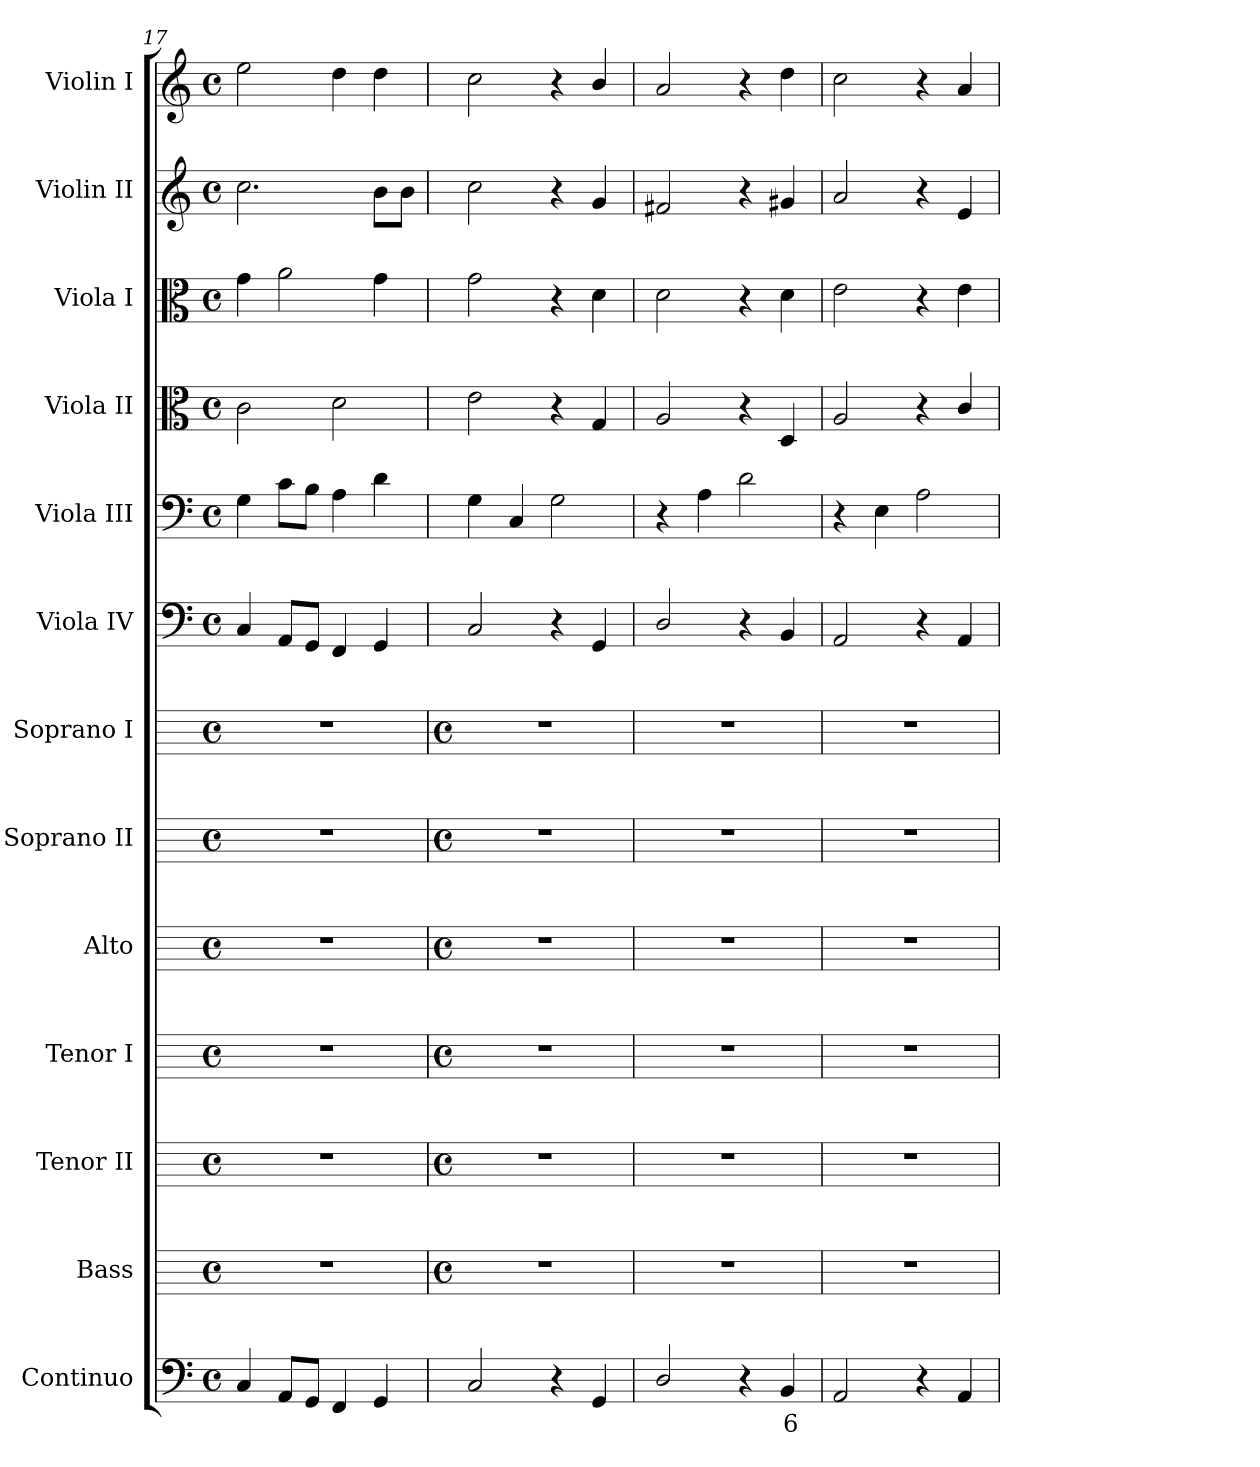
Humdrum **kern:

**kern	**text	**kern	**kern	**kern	**kern	**kern	**kern	**kern	**kern	**kern	**kern	**kern	**kern
*part13	*part13	*part12	*part11	*part10	*part9	*part8	*part7	*part6	*part5	*part4	*part3	*part2	*part1
*staff13	*staff13	*staff12	*staff11	*staff10	*staff9	*staff8	*staff7	*staff6	*staff5	*staff4	*staff3	*staff2	*staff1
*I"Continuo	*	*I"Bass	*I"Tenor II	*I"Tenor I	*I"Alto	*I"Soprano II	*I"Soprano I	*I"Viola IV	*I"Viola III	*I"Viola II	*I"Viola I	*I"Violin II	*I"Violin I
*	*	*I'B	*I'T II	*I'T I	*I'A	*I'S II	*I'S I	*I'IV	*I'III	*I'II	*I'I	*I'Vn II	*I'Vn I
*clefF4	*	*	*	*	*	*	*	*clefF4	*clefF4	*clefC3	*clefC3	*clefG2	*clefG2
*k[]	*	*	*	*	*	*	*	*k[]	*k[]	*k[]	*k[]	*k[]	*k[]
*C:	*	*	*	*	*	*	*	*C:	*C:	*C:	*C:	*C:	*C:
*M4/4	*	*M4/4	*M4/4	*M4/4	*M4/4	*M4/4	*M4/4	*M4/4	*M4/4	*M4/4	*M4/4	*M4/4	*M4/4
*met(c)	*	*met(c)	*met(c)	*met(c)	*met(c)	*met(c)	*met(c)	*met(c)	*met(c)	*met(c)	*met(c)	*met(c)	*met(c)
=17	=17	=17	=17	=17	=17	=17	=17	=17	=17	=17	=17	=17	=17
4C	.	1r	1r	1r	1r	1r	1r	4C	4G	2c	4g	2.cc	2ee
8AAL	.	.	.	.	.	.	.	8AAL	8cL	.	2a	.	.
8GGJ	.	.	.	.	.	.	.	8GGJ	8BJ	.	.	.	.
4FF	.	.	.	.	.	.	.	4FF	4A	2d	.	.	4dd
4GG	.	.	.	.	.	.	.	4GG	4d	.	4g	8bL	4dd
.	.	.	.	.	.	.	.	.	.	.	.	8bJ	.
!!LO:LB:g=z
=18	=18	=18	=18	=18	=18	=18	=18	=18	=18	=18	=18	=18	=18
*	*	*M4/4	*M4/4	*M4/4	*M4/4	*M4/4	*M4/4	*	*	*	*	*	*
*	*	*met(c)	*met(c)	*met(c)	*met(c)	*met(c)	*met(c)	*	*	*	*	*	*
2C	.	1r	1r	1r	1r	1r	1r	2C	4G	2e	2g	2cc	2cc
.	.	.	.	.	.	.	.	.	4C	.	.	.	.
4r	.	.	.	.	.	.	.	4r	2G	4r	4r	4r	4r
4GG	.	.	.	.	.	.	.	4GG	.	4G	4d	4g	4b/
=19	=19	=19	=19	=19	=19	=19	=19	=19	=19	=19	=19	=19	=19
2D/	.	1r	1r	1r	1r	1r	1r	2D/	4r	2A	2d	2f#X	2a
.	.	.	.	.	.	.	.	.	4A	.	.	.	.
4r	.	.	.	.	.	.	.	4r	2d	4r	4r	4r	4r
!	!LO:LY:b	!	!	!	!	!	!	!	!	!	!	!	!
4BB	6	.	.	.	.	.	.	4BB	.	4D	4d	4g#X	4dd
=20	=20	=20	=20	=20	=20	=20	=20	=20	=20	=20	=20	=20	=20
2AA	.	1r	1r	1r	1r	1r	1r	2AA	4r	2A	2e	2a	2cc
.	.	.	.	.	.	.	.	.	4E	.	.	.	.
4r	.	.	.	.	.	.	.	4r	2A	4r	4r	4r	4r
4AA	.	.	.	.	.	.	.	4AA	.	4c/	4e	4e	4a
=	=	=	=	=	=	=	=	=	=	=	=	=	=
*-	*-	*-	*-	*-	*-	*-	*-	*-	*-	*-	*-	*-	*-
